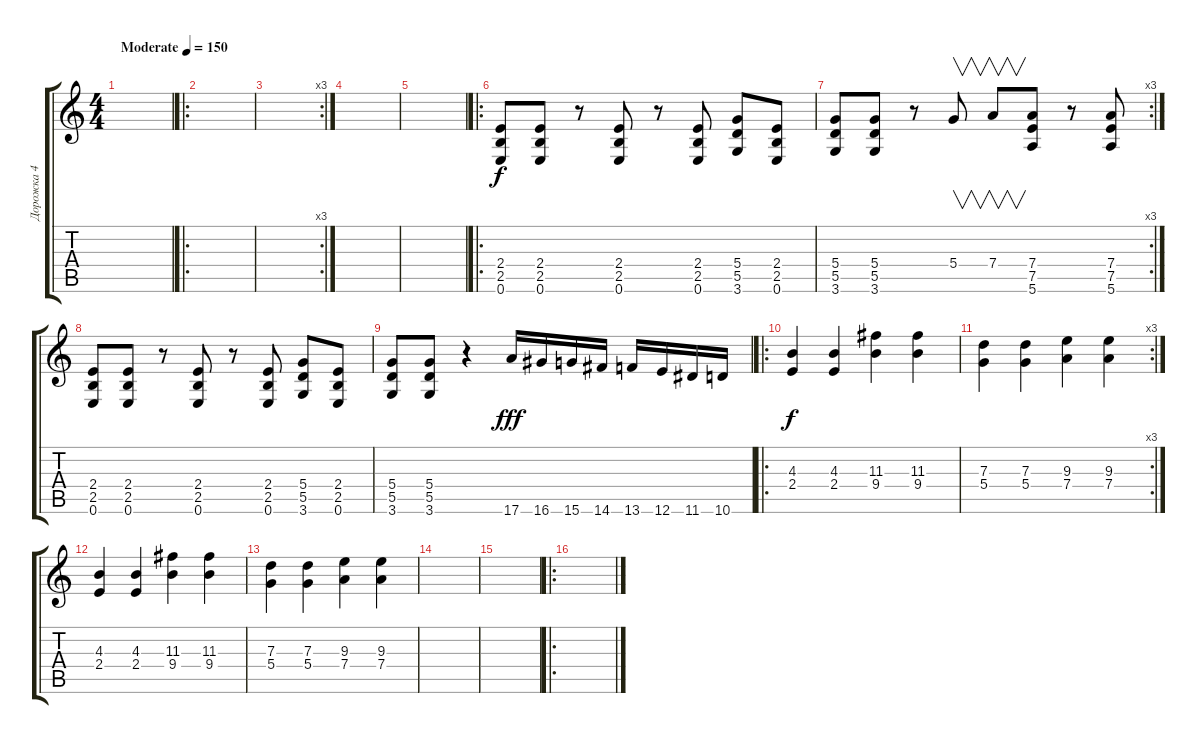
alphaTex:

\track ("Дорожка 4" "Дорожка 4") {instrument distortionguitar}
\staff {score tabs}
\tuning (E4 B3 G3 D3 A2 E2) {hide}
\ts (4 4)
\tempo (150 "Moderate")
\clef g2
\ks c
|
\ro
|
\rc 3
|
|
|
\ro
(2.4 2.5 0.6).8 (2.4 2.5 0.6).8 r.8 (2.4 2.5 0.6).8 r.8 (2.4 2.5 0.6).8 (5.4 5.5 3.6).8 (2.4 2.5 0.6).8 |
\rc 3
(5.4 5.5 3.6).8 (5.4 5.5 3.6).8 r.8 5.4.8{v} 7.4.8{v} (7.4 7.5 5.6).8 r.8 (7.4 7.5 5.6).8 |
(2.4 2.5 0.6).8 (2.4 2.5 0.6).8 r.8 (2.4 2.5 0.6).8 r.8 (2.4 2.5 0.6).8 (5.4 5.5 3.6).8 (2.4 2.5 0.6).8 |
(5.4 5.5 3.6).8 (5.4 5.5 3.6).8 r.4 17.6.16{dy fff} 16.6.16 15.6.16 14.6.16 13.6.16 12.6.16 11.6.16 10.6.16 |
\ro
(4.3 2.4).4{dy f} (4.3 2.4).4 (11.3 9.4).4 (11.3 9.4).4 |
\rc 3
(7.3 5.4).4 (7.3 5.4).4 (9.3 7.4).4 (9.3 7.4).4 |
(4.3 2.4).4 (4.3 2.4).4 (11.3 9.4).4 (11.3 9.4).4 |
(7.3 5.4).4 (7.3 5.4).4 (9.3 7.4).4 (9.3 7.4).4 |
|
|
\ro
